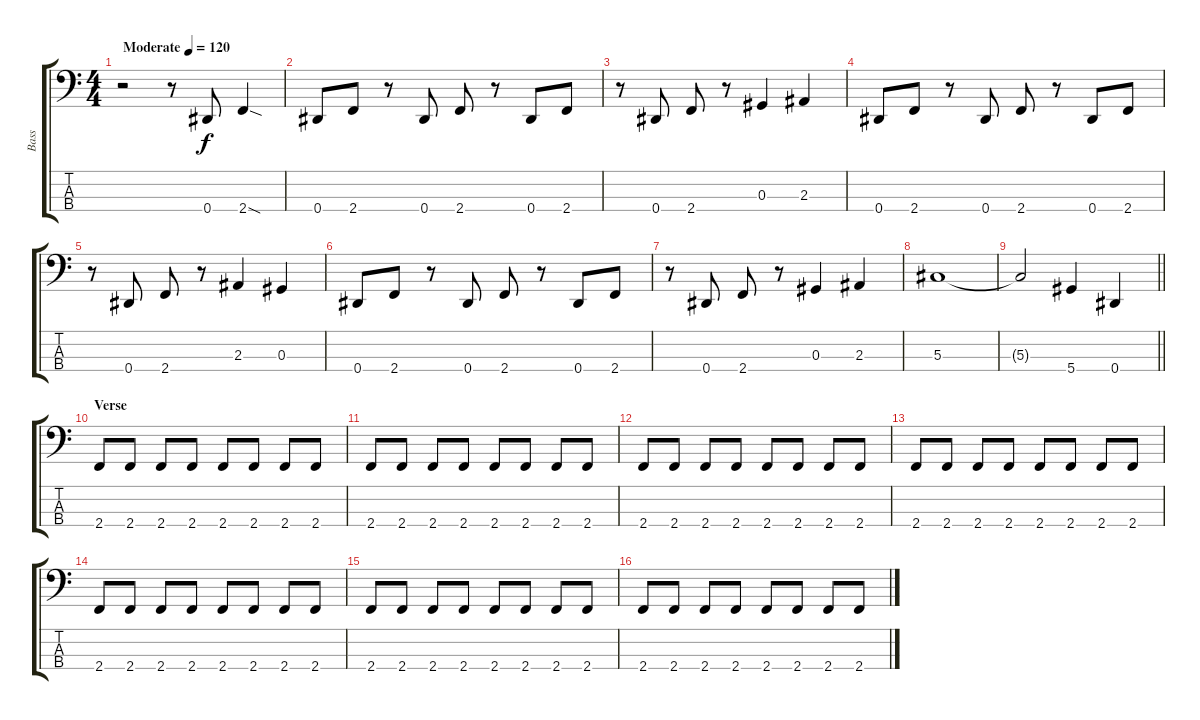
\track ("Bass" "Bass") {instrument electricbassfinger}
\staff {score tabs}
\tuning (Gb2 Db2 Ab1 Eb1) {hide}
\ts (4 4)
\tempo (120 "Moderate")
\clef f4
\ks c
r.2{dy f instrument electricbassfinger} r.8 0.4.8 2.4{sod}.4 |
0.4.8 2.4.8 r.8 0.4.8 2.4.8 r.8 0.4.8 2.4.8 |
r.8 0.4.8 2.4.8 r.8 0.3.4 2.3.4 |
0.4.8 2.4.8 r.8 0.4.8 2.4.8 r.8 0.4.8 2.4.8 |
r.8 0.4.8 2.4.8 r.8 2.3.4 0.3.4 |
0.4.8 2.4.8 r.8 0.4.8 2.4.8 r.8 0.4.8 2.4.8 |
r.8 0.4.8 2.4.8 r.8 0.3.4 2.3.4 |
5.3.1 |
\barLineRight lightlight
5.3{t}.2 5.4.4 0.4.4 |
\section ("" "Verse")
2.4.8 2.4.8 2.4.8 2.4.8 2.4.8 2.4.8 2.4.8 2.4.8 |
2.4.8 2.4.8 2.4.8 2.4.8 2.4.8 2.4.8 2.4.8 2.4.8 |
2.4.8 2.4.8 2.4.8 2.4.8 2.4.8 2.4.8 2.4.8 2.4.8 |
2.4.8 2.4.8 2.4.8 2.4.8 2.4.8 2.4.8 2.4.8 2.4.8 |
2.4.8 2.4.8 2.4.8 2.4.8 2.4.8 2.4.8 2.4.8 2.4.8 |
2.4.8 2.4.8 2.4.8 2.4.8 2.4.8 2.4.8 2.4.8 2.4.8 |
2.4.8 2.4.8 2.4.8 2.4.8 2.4.8 2.4.8 2.4.8 2.4.8
